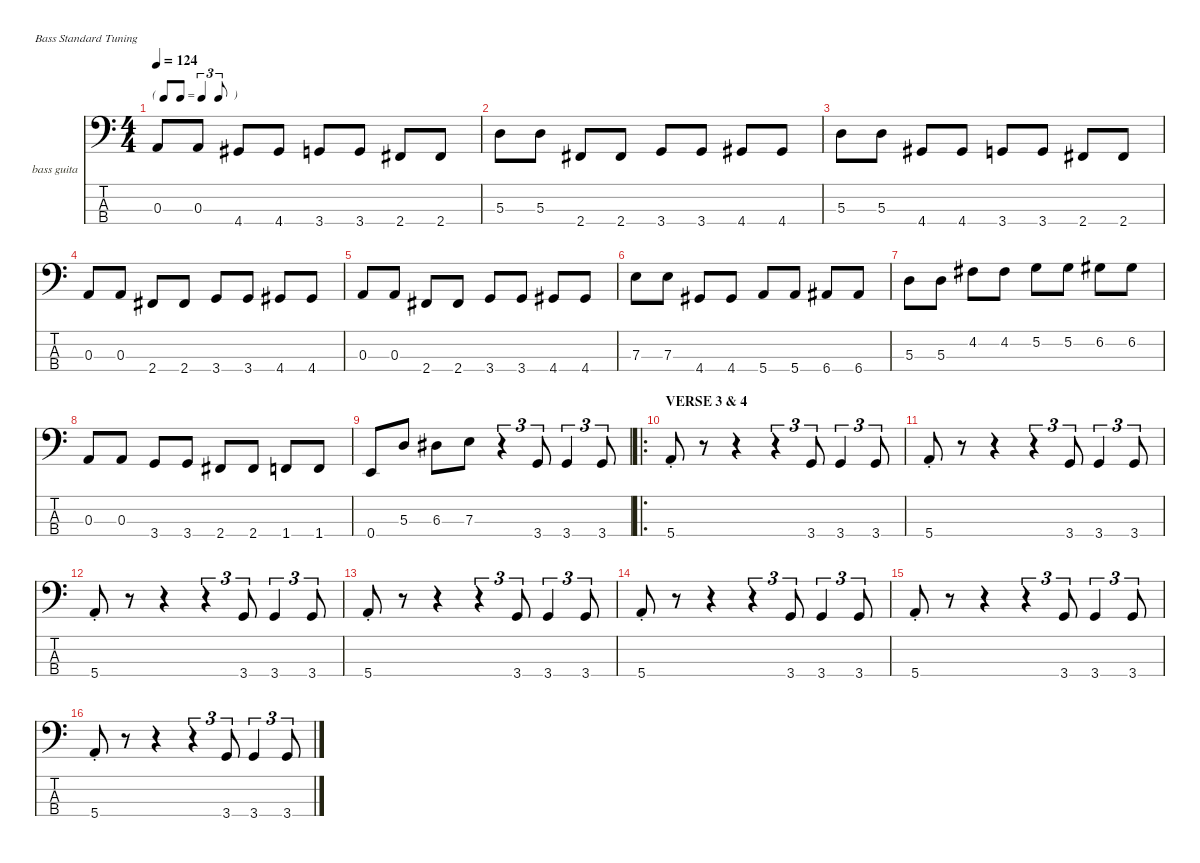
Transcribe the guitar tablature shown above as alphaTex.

\defaultSystemsLayout 4
\hideDynamics
\bracketExtendMode nobrackets
\firstSystemTrackNameOrientation horizontal
\otherSystemsTrackNameOrientation horizontal
\track ("bass guitar" "bass guita") {instrument electricbassfinger}
\staff {score tabs}
\tuning (G2 D2 A1 E1)
\ts (4 4)
\tf triplet8th
\tempo 124
\clef f4
\scale
1.093
\ks aminor
0.3.8{dy mf} 0.3.8 4.4.8 4.4.8 3.4.8 3.4.8 2.4.8 2.4.8 |
\scale
0.969 5.3.8 5.3.8 2.4.8 2.4.8 3.4.8 3.4.8 4.4.8 4.4.8 |
\scale
0.969 5.3.8 5.3.8 4.4.8 4.4.8 3.4.8 3.4.8 2.4.8 2.4.8 |
\scale
0.969 0.3.8 0.3.8 2.4.8 2.4.8 3.4.8 3.4.8 4.4.8 4.4.8 |
\scale
1.093 0.3.8 0.3.8 2.4.8 2.4.8 3.4.8 3.4.8 4.4.8 4.4.8 |
\scale
0.969 7.3.8 7.3.8 4.4.8 4.4.8 5.4.8 5.4.8 6.4.8 6.4.8 |
\scale
0.969 5.3.8 5.3.8 4.2.8 4.2.8 5.2.8 5.2.8 6.2.8 6.2.8 |
\scale
0.969 0.3.8 0.3.8 3.4.8 3.4.8 2.4.8 2.4.8 1.4.8 1.4.8 |
\scale
1.10134 0.4.8 5.3.8 6.3.8 7.3.8 r.4{tu (3 2)} 3.4.8{tu (3 2)} 3.4.4{tu (3 2)} 3.4.8{tu (3 2)} |
\ro
\section ("" "VERSE 3 & 4")
\scale
0.979358 5.4{st}.8 r.8 r.4 r.4{tu (3 2)} 3.4.8{tu (3 2)} 3.4.4{tu (3 2)} 3.4.8{tu (3 2)} |
\scale
0.959653 5.4{st}.8 r.8 r.4 r.4{tu (3 2)} 3.4.8{tu (3 2)} 3.4.4{tu (3 2)} 3.4.8{tu (3 2)} |
\scale
0.959653 5.4{st}.8 r.8 r.4 r.4{tu (3 2)} 3.4.8{tu (3 2)} 3.4.4{tu (3 2)} 3.4.8{tu (3 2)} |
\scale
1.093 5.4{st}.8 r.8 r.4 r.4{tu (3 2)} 3.4.8{tu (3 2)} 3.4.4{tu (3 2)} 3.4.8{tu (3 2)} |
\scale
0.969 5.4{st}.8 r.8 r.4 r.4{tu (3 2)} 3.4.8{tu (3 2)} 3.4.4{tu (3 2)} 3.4.8{tu (3 2)} |
\scale
0.969 5.4{st}.8 r.8 r.4 r.4{tu (3 2)} 3.4.8{tu (3 2)} 3.4.4{tu (3 2)} 3.4.8{tu (3 2)} |
\scale
0.969 5.4{st}.8 r.8 r.4 r.4{tu (3 2)} 3.4.8{tu (3 2)} 3.4.4{tu (3 2)} 3.4.8{tu (3 2)}
